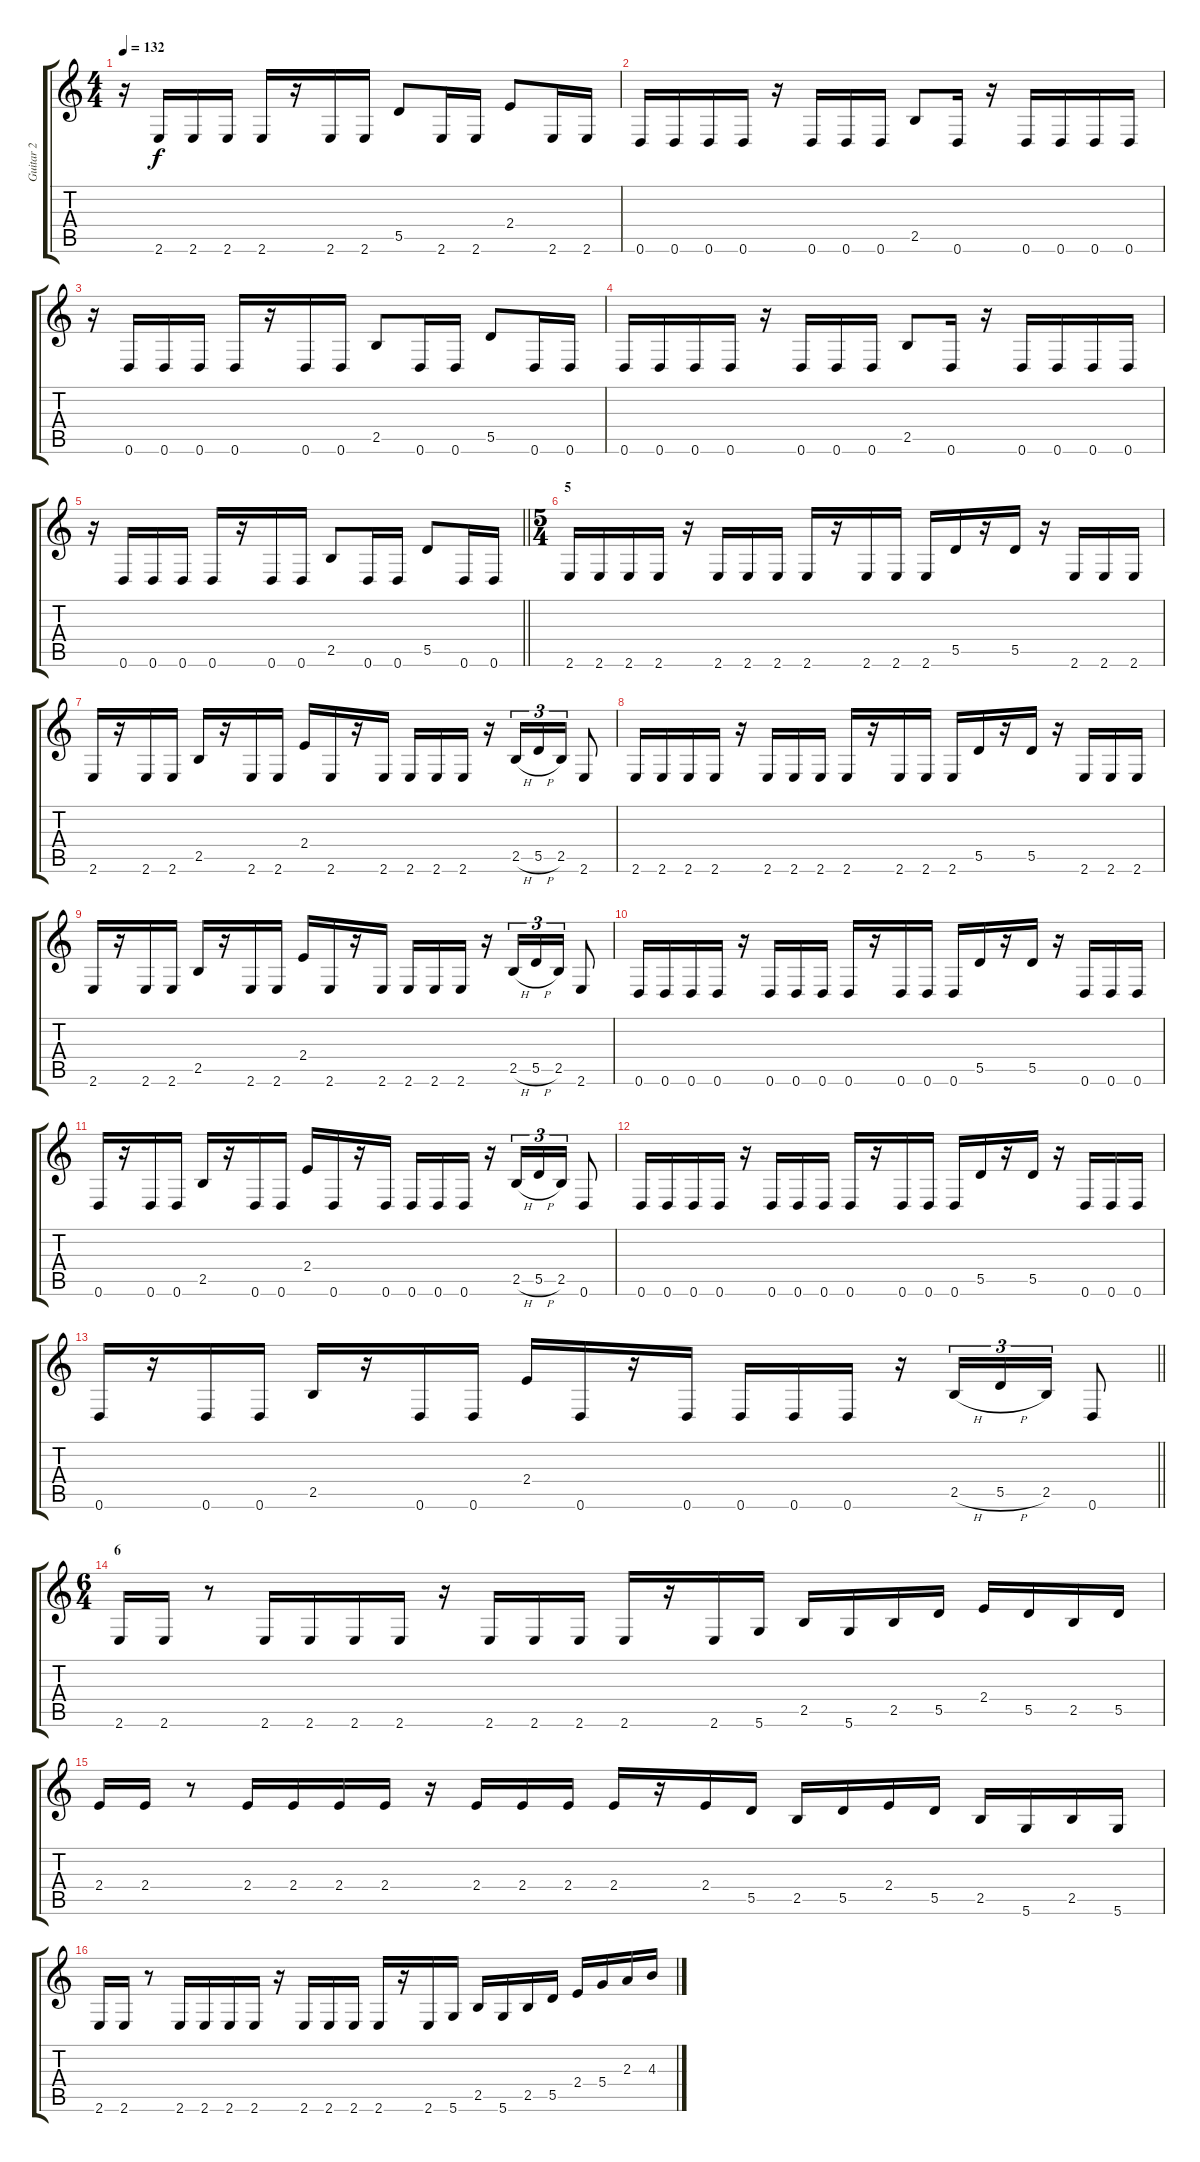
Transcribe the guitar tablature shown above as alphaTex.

\track ("Guitar 2" "Guitar 2") {instrument distortionguitar}
\staff {score tabs}
\tuning (E4 B3 G3 D3 A2 D2) {hide}
\ts (4 4)
\tempo 132
\clef g2
\ks c
r.16{dy f} 2.6.16 2.6.16 2.6.16 2.6.16 r.16 2.6.16 2.6.16 5.5.8 2.6.16 2.6.16 2.4.8 2.6.16 2.6.16 |
0.6.16 0.6.16 0.6.16 0.6.16 r.16 0.6.16 0.6.16 0.6.16 2.5.8 0.6.16 r.16 0.6.16 0.6.16 0.6.16 0.6.16 |
r.16 0.6.16 0.6.16 0.6.16 0.6.16 r.16 0.6.16 0.6.16 2.5.8 0.6.16 0.6.16 5.5.8 0.6.16 0.6.16 |
0.6.16 0.6.16 0.6.16 0.6.16 r.16 0.6.16 0.6.16 0.6.16 2.5.8 0.6.16 r.16 0.6.16 0.6.16 0.6.16 0.6.16 |
\barLineRight lightlight
r.16 0.6.16 0.6.16 0.6.16 0.6.16 r.16 0.6.16 0.6.16 2.5.8 0.6.16 0.6.16 5.5.8 0.6.16 0.6.16 |
\ts (5 4)
\section ("" "5")
2.6.16 2.6.16 2.6.16 2.6.16 r.16 2.6.16 2.6.16 2.6.16 2.6.16 r.16 2.6.16 2.6.16 2.6.16 5.5.16 r.16 5.5.16 r.16 2.6.16 2.6.16 2.6.16 |
2.6.16 r.16 2.6.16 2.6.16 2.5.16 r.16 2.6.16 2.6.16 2.4.16 2.6.16 r.16 2.6.16 2.6.16 2.6.16 2.6.16 r.16 2.5{h}.16{tu (3 2)} 5.5{h}.16{tu (3 2)} 2.5.16{tu (3 2)} 2.6.8 |
2.6.16 2.6.16 2.6.16 2.6.16 r.16 2.6.16 2.6.16 2.6.16 2.6.16 r.16 2.6.16 2.6.16 2.6.16 5.5.16 r.16 5.5.16 r.16 2.6.16 2.6.16 2.6.16 |
2.6.16 r.16 2.6.16 2.6.16 2.5.16 r.16 2.6.16 2.6.16 2.4.16 2.6.16 r.16 2.6.16 2.6.16 2.6.16 2.6.16 r.16 2.5{h}.16{tu (3 2)} 5.5{h}.16{tu (3 2)} 2.5.16{tu (3 2)} 2.6.8 |
0.6.16 0.6.16 0.6.16 0.6.16 r.16 0.6.16 0.6.16 0.6.16 0.6.16 r.16 0.6.16 0.6.16 0.6.16 5.5.16 r.16 5.5.16 r.16 0.6.16 0.6.16 0.6.16 |
0.6.16 r.16 0.6.16 0.6.16 2.5.16 r.16 0.6.16 0.6.16 2.4.16 0.6.16 r.16 0.6.16 0.6.16 0.6.16 0.6.16 r.16 2.5{h}.16{tu (3 2)} 5.5{h}.16{tu (3 2)} 2.5.16{tu (3 2)} 0.6.8 |
0.6.16 0.6.16 0.6.16 0.6.16 r.16 0.6.16 0.6.16 0.6.16 0.6.16 r.16 0.6.16 0.6.16 0.6.16 5.5.16 r.16 5.5.16 r.16 0.6.16 0.6.16 0.6.16 |
\barLineRight lightlight
0.6.16 r.16 0.6.16 0.6.16 2.5.16 r.16 0.6.16 0.6.16 2.4.16 0.6.16 r.16 0.6.16 0.6.16 0.6.16 0.6.16 r.16 2.5{h}.16{tu (3 2)} 5.5{h}.16{tu (3 2)} 2.5.16{tu (3 2)} 0.6.8 |
\ts (6 4)
\section ("" "6")
2.6.16 2.6.16 r.8 2.6.16 2.6.16 2.6.16 2.6.16 r.16 2.6.16 2.6.16 2.6.16 2.6.16 r.16 2.6.16 5.6.16 2.5.16 5.6.16 2.5.16 5.5.16 2.4.16 5.5.16 2.5.16 5.5.16 |
2.4.16 2.4.16 r.8 2.4.16 2.4.16 2.4.16 2.4.16 r.16 2.4.16 2.4.16 2.4.16 2.4.16 r.16 2.4.16 5.5.16 2.5.16 5.5.16 2.4.16 5.5.16 2.5.16 5.6.16 2.5.16 5.6.16 |
2.6.16 2.6.16 r.8 2.6.16 2.6.16 2.6.16 2.6.16 r.16 2.6.16 2.6.16 2.6.16 2.6.16 r.16 2.6.16 5.6.16 2.5.16 5.6.16 2.5.16 5.5.16 2.4.16 5.4.16 2.3.16 4.3.16
